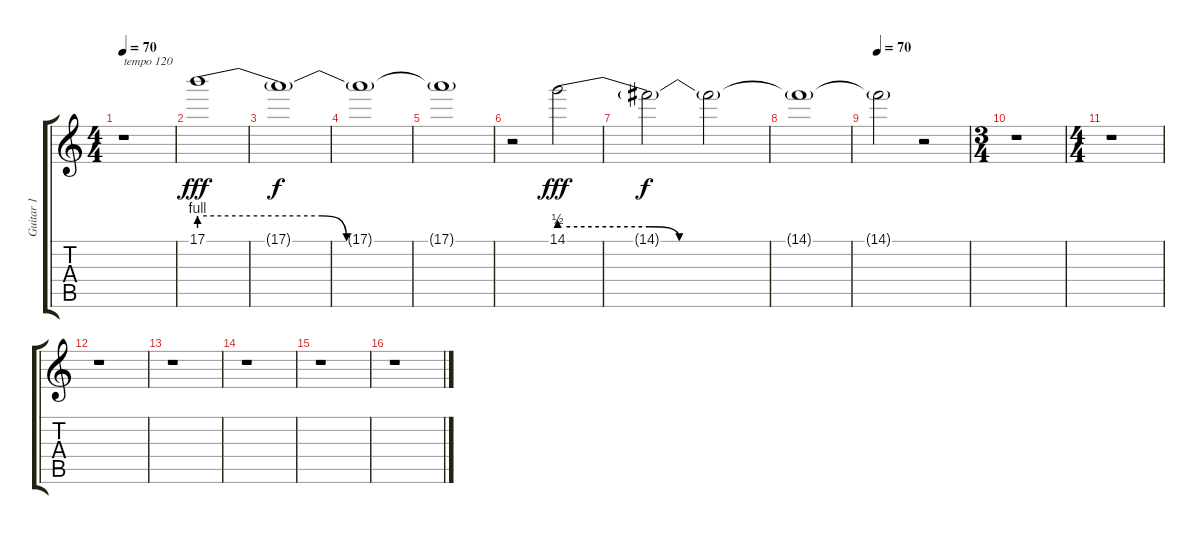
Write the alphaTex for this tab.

\track ("Guitar 1" "Guitar 1") {instrument distortionguitar}
\staff {score tabs}
\tuning (E4 B3 G3 D3 A2 E2) {hide}
\ts (4 4)
\tempo 70
\tempo 120
\tempo 70
\clef g2
\ks c
r.1{txt "tempo 120" dy fff volume 0 instrument distortionguitar} |
17.1{be (custom 0 4 25 4 30 0 60 0)}.1{volume 16} |
17.1{t}.1{dy f} |
17.1{t}.1{volume 0} |
17.1{t}.1 |
r.2 14.1{be (custom 0 2 15 2 20 0 60 0)}.2{dy fff volume 16} |
14.1{t}.2{dy f} 14.1{t}.2{volume 0} |
14.1{t}.1 |
\tempo 70
14.1{t}.2 r.2 |
\ts (3 4)
r.1 |
\ts (4 4)
r.1 |
r.1 |
r.1 |
r.1 |
r.1 |
r.1
